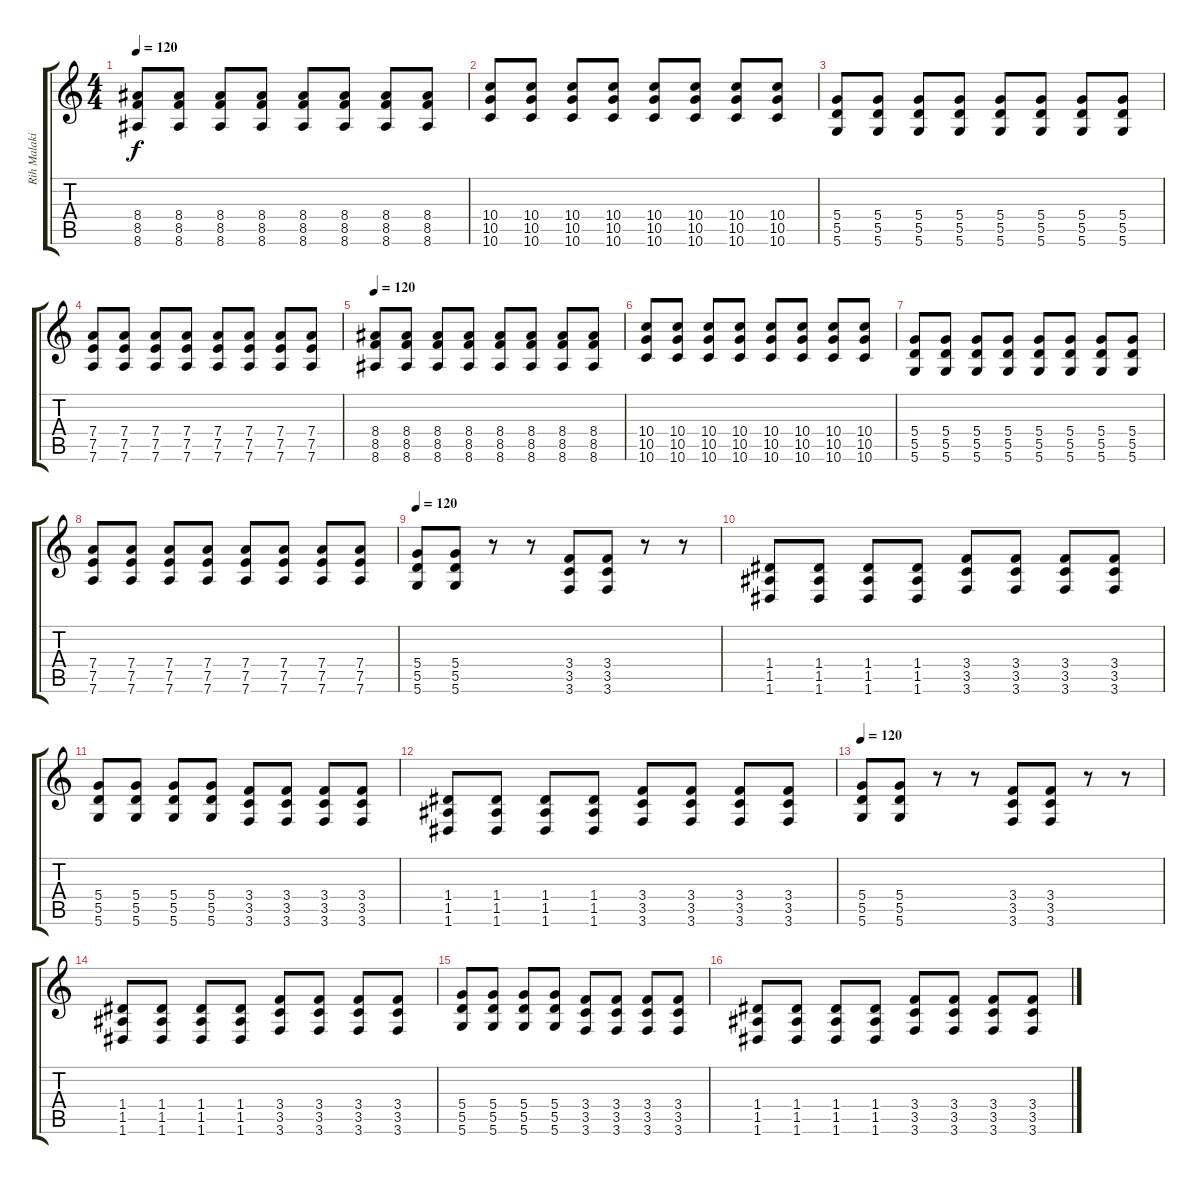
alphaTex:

\track ("Rih Malakian" "Rih Malaki") {instrument distortionguitar}
\staff {score tabs}
\tuning (E4 B3 G3 D3 A2 D2) {hide}
\ts (4 4)
\tempo 100
\tempo 120
\clef g2
\ks c
(8.4 8.5 8.6).8{dy f instrument distortionguitar} (8.4 8.5 8.6).8 (8.4 8.5 8.6).8 (8.4 8.5 8.6).8 (8.4 8.5 8.6).8 (8.4 8.5 8.6).8 (8.4 8.5 8.6).8 (8.4 8.5 8.6).8 |
(10.4 10.5 10.6).8 (10.4 10.5 10.6).8 (10.4 10.5 10.6).8 (10.4 10.5 10.6).8 (10.4 10.5 10.6).8 (10.4 10.5 10.6).8 (10.4 10.5 10.6).8 (10.4 10.5 10.6).8 |
(5.4 5.5 5.6).8 (5.4 5.5 5.6).8 (5.4 5.5 5.6).8 (5.4 5.5 5.6).8 (5.4 5.5 5.6).8 (5.4 5.5 5.6).8 (5.4 5.5 5.6).8 (5.4 5.5 5.6).8 |
(7.4 7.5 7.6).8 (7.4 7.5 7.6).8 (7.4 7.5 7.6).8 (7.4 7.5 7.6).8 (7.4 7.5 7.6).8 (7.4 7.5 7.6).8 (7.4 7.5 7.6).8 (7.4 7.5 7.6).8 |
\tempo 120
(8.4 8.5 8.6).8{instrument distortionguitar} (8.4 8.5 8.6).8 (8.4 8.5 8.6).8 (8.4 8.5 8.6).8 (8.4 8.5 8.6).8 (8.4 8.5 8.6).8 (8.4 8.5 8.6).8 (8.4 8.5 8.6).8 |
(10.4 10.5 10.6).8 (10.4 10.5 10.6).8 (10.4 10.5 10.6).8 (10.4 10.5 10.6).8 (10.4 10.5 10.6).8 (10.4 10.5 10.6).8 (10.4 10.5 10.6).8 (10.4 10.5 10.6).8 |
(5.4 5.5 5.6).8 (5.4 5.5 5.6).8 (5.4 5.5 5.6).8 (5.4 5.5 5.6).8 (5.4 5.5 5.6).8 (5.4 5.5 5.6).8 (5.4 5.5 5.6).8 (5.4 5.5 5.6).8 |
(7.4 7.5 7.6).8 (7.4 7.5 7.6).8 (7.4 7.5 7.6).8 (7.4 7.5 7.6).8 (7.4 7.5 7.6).8 (7.4 7.5 7.6).8 (7.4 7.5 7.6).8 (7.4 7.5 7.6).8 |
\tempo 120
(5.4 5.5 5.6).8 (5.4 5.5 5.6).8 r.8 r.8 (3.4 3.5 3.6).8 (3.4 3.5 3.6).8 r.8 r.8 |
(1.4 1.5 1.6).8 (1.4 1.5 1.6).8 (1.4 1.5 1.6).8 (1.4 1.5 1.6).8 (3.4 3.5 3.6).8 (3.4 3.5 3.6).8 (3.4 3.5 3.6).8 (3.4 3.5 3.6).8 |
(5.4 5.5 5.6).8 (5.4 5.5 5.6).8 (5.4 5.5 5.6).8 (5.4 5.5 5.6).8 (3.4 3.5 3.6).8 (3.4 3.5 3.6).8 (3.4 3.5 3.6).8 (3.4 3.5 3.6).8 |
(1.4 1.5 1.6).8 (1.4 1.5 1.6).8 (1.4 1.5 1.6).8 (1.4 1.5 1.6).8 (3.4 3.5 3.6).8 (3.4 3.5 3.6).8 (3.4 3.5 3.6).8 (3.4 3.5 3.6).8 |
\tempo 120
(5.4 5.5 5.6).8 (5.4 5.5 5.6).8 r.8 r.8 (3.4 3.5 3.6).8 (3.4 3.5 3.6).8 r.8 r.8 |
(1.4 1.5 1.6).8 (1.4 1.5 1.6).8 (1.4 1.5 1.6).8 (1.4 1.5 1.6).8 (3.4 3.5 3.6).8 (3.4 3.5 3.6).8 (3.4 3.5 3.6).8 (3.4 3.5 3.6).8 |
(5.4 5.5 5.6).8 (5.4 5.5 5.6).8 (5.4 5.5 5.6).8 (5.4 5.5 5.6).8 (3.4 3.5 3.6).8 (3.4 3.5 3.6).8 (3.4 3.5 3.6).8 (3.4 3.5 3.6).8 |
(1.4 1.5 1.6).8 (1.4 1.5 1.6).8 (1.4 1.5 1.6).8 (1.4 1.5 1.6).8 (3.4 3.5 3.6).8 (3.4 3.5 3.6).8 (3.4 3.5 3.6).8 (3.4 3.5 3.6).8
